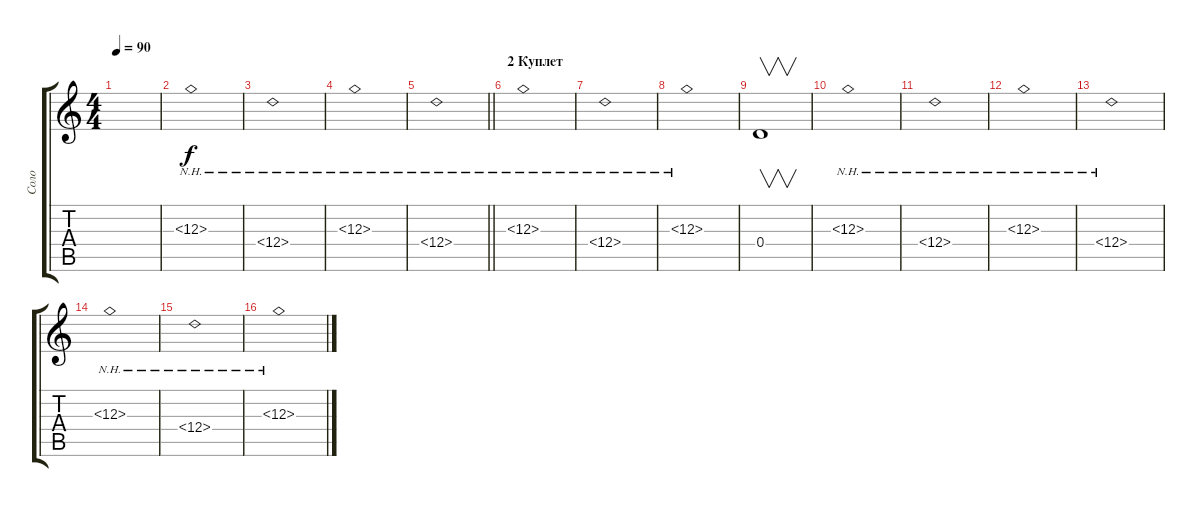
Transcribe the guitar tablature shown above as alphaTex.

\track ("Соло" "Соло") {instrument electricguitarjazz}
\staff {score tabs}
\tuning (E4 B3 G3 D3 A2 E2) {hide}
\ts (4 4)
\tempo 90
\clef g2
\ks c
|
12.3{nh}.1 |
12.4{nh}.1 |
12.3{nh}.1 |
\barLineRight lightlight
12.4{nh}.1 |
\section ("" "2 Куплет")
12.3{nh}.1 |
12.4{nh}.1 |
12.3{nh}.1 |
0.4.1{v} |
12.3{nh}.1 |
12.4{nh}.1 |
12.3{nh}.1 |
12.4{nh}.1 |
12.3{nh}.1 |
12.4{nh}.1 |
12.3{nh}.1
